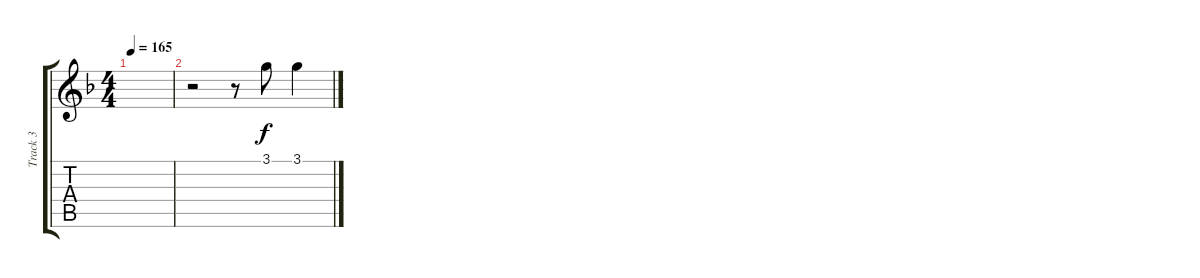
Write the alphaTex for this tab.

\track ("Track 3" "Track 3") {instrument electricguitarjazz}
\staff {score tabs}
\tuning (E4 B3 G3 D3 A2 E2) {hide}
\ts (4 4)
\tempo 165
\clef g2
\ks f
|
r.2 r.8 3.1.8 3.1.4
